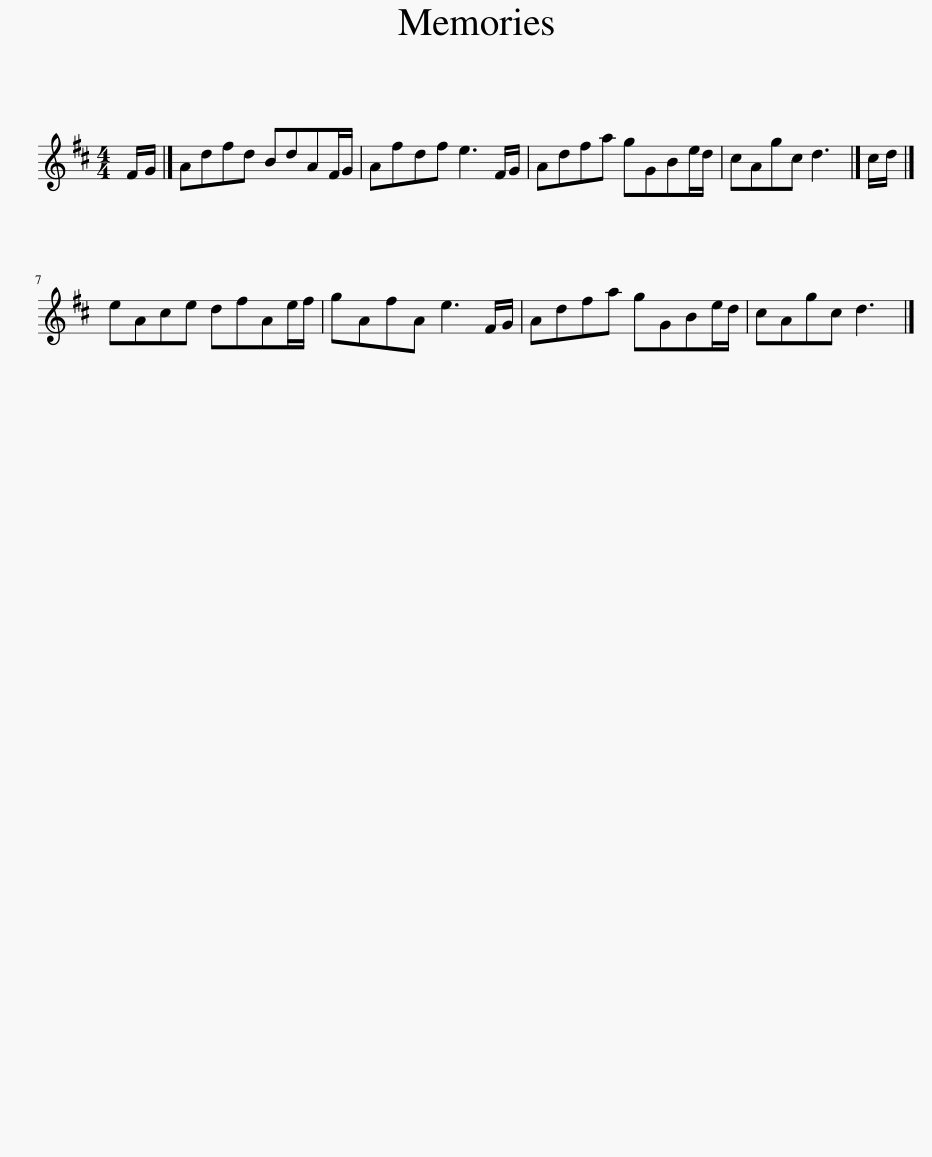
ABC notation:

X:1
L:1/8
M:4/4
I:linebreak $
K:D
V:1 treble
V:1
 F/G/ |] Adfd BdAF/G/ | Afdf e3 F/G/ | Adfa gGBe/d/ | cAgc d3 |] %5
 c/d/ |]$ eAce dfAe/f/ | gAfA e3 F/G/ | Adfa gGBe/d/ | cAgc d3 |] %10
